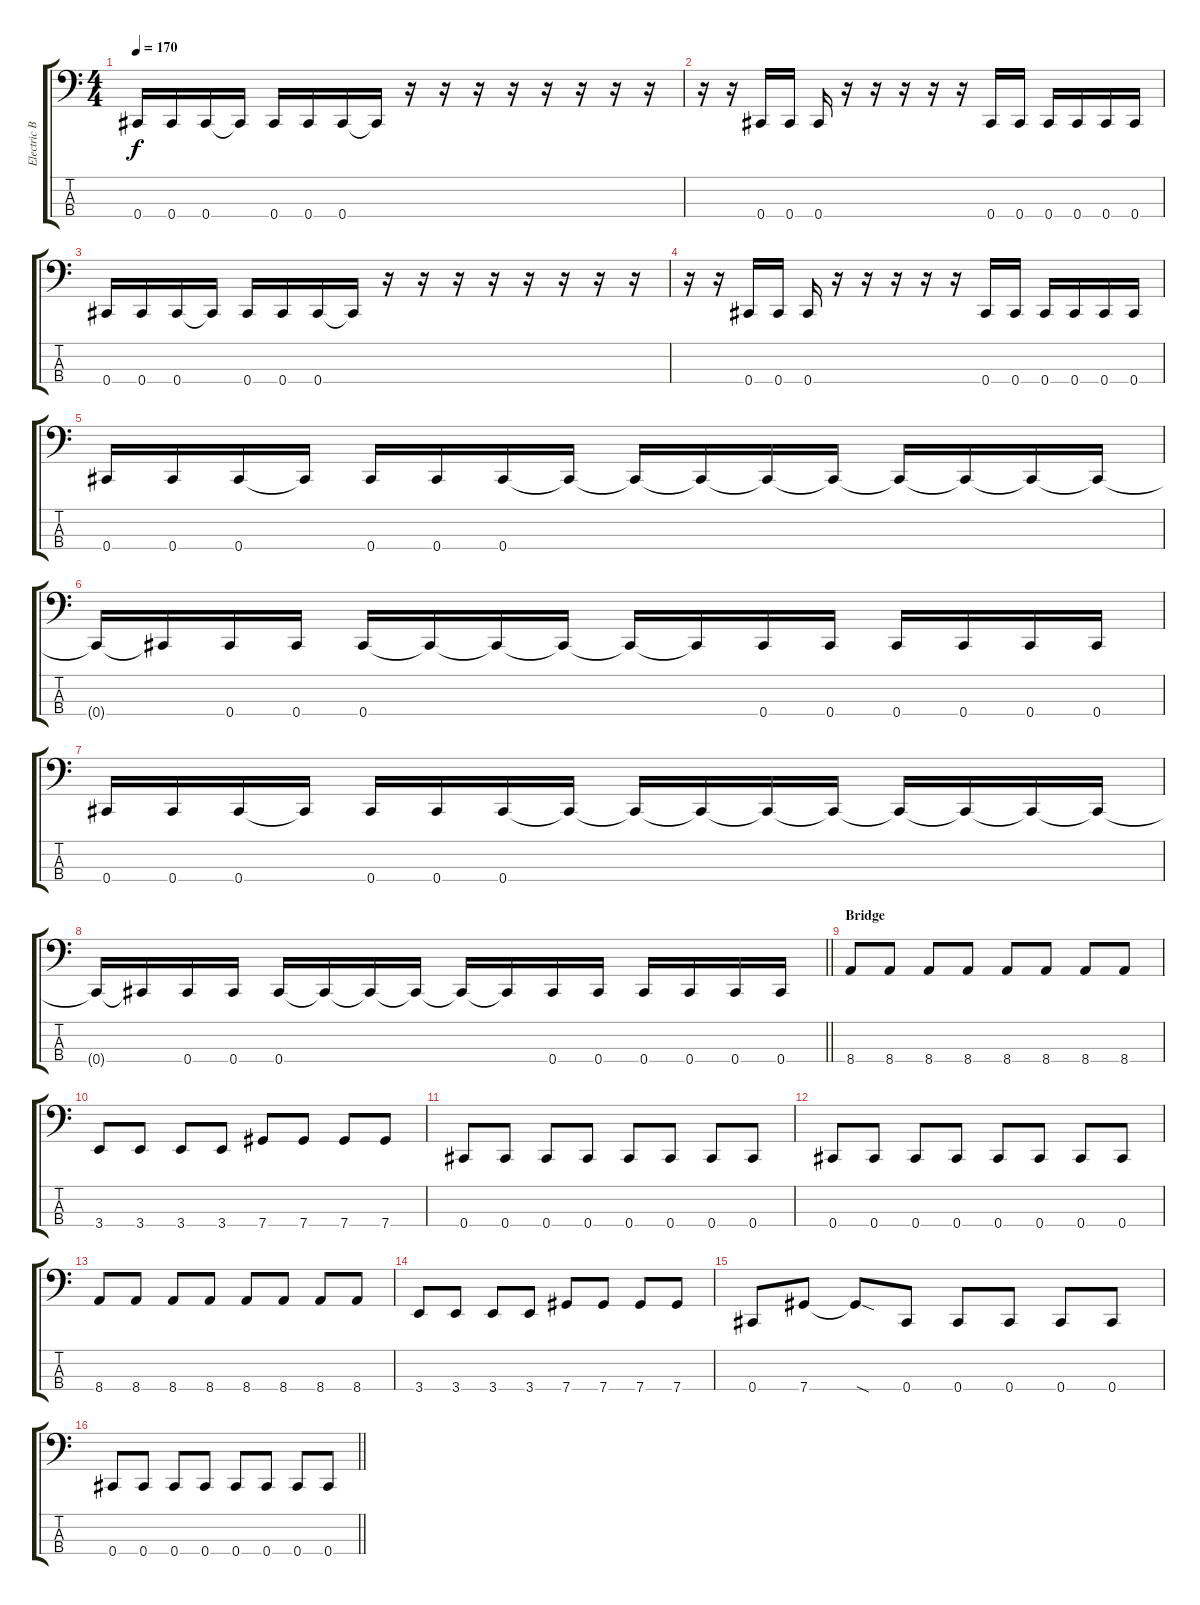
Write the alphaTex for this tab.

\track ("Electric Bass" "Electric B") {instrument electricbasspick}
\staff {score tabs}
\tuning (Gb2 Db2 Ab1 Db1) {hide}
\ts (4 4)
\tempo 170
\clef f4
\ks c
0.4.16{dy f} 0.4.16 0.4.16 0.4{t}.16 0.4.16 0.4.16 0.4.16 0.4{t}.16 r.16 r.16 r.16 r.16 r.16 r.16 r.16 r.16 |
r.16 r.16 0.4.16 0.4.16 0.4.16 r.16 r.16 r.16 r.16 r.16 0.4.16 0.4.16 0.4.16 0.4.16 0.4.16 0.4.16 |
0.4.16 0.4.16 0.4.16 0.4{t}.16 0.4.16 0.4.16 0.4.16 0.4{t}.16 r.16 r.16 r.16 r.16 r.16 r.16 r.16 r.16 |
r.16 r.16 0.4.16 0.4.16 0.4.16 r.16 r.16 r.16 r.16 r.16 0.4.16 0.4.16 0.4.16 0.4.16 0.4.16 0.4.16 |
0.4.16 0.4.16 0.4.16 0.4{t}.16 0.4.16 0.4.16 0.4.16 0.4{t}.16 0.4{t}.16 0.4{t}.16 0.4{t}.16 0.4{t}.16 0.4{t}.16 0.4{t}.16 0.4{t}.16 0.4{t}.16 |
0.4{t}.16 0.4{t}.16 0.4.16 0.4.16 0.4.16 0.4{t}.16 0.4{t}.16 0.4{t}.16 0.4{t}.16 0.4{t}.16 0.4.16 0.4.16 0.4.16 0.4.16 0.4.16 0.4.16 |
0.4.16 0.4.16 0.4.16 0.4{t}.16 0.4.16 0.4.16 0.4.16 0.4{t}.16 0.4{t}.16 0.4{t}.16 0.4{t}.16 0.4{t}.16 0.4{t}.16 0.4{t}.16 0.4{t}.16 0.4{t}.16 |
\barLineRight lightlight
0.4{t}.16 0.4{t}.16 0.4.16 0.4.16 0.4.16 0.4{t}.16 0.4{t}.16 0.4{t}.16 0.4{t}.16 0.4{t}.16 0.4.16 0.4.16 0.4.16 0.4.16 0.4.16 0.4.16 |
\section ("" "Bridge")
8.4.8 8.4.8 8.4.8 8.4.8 8.4.8 8.4.8 8.4.8 8.4.8 |
3.4.8 3.4.8 3.4.8 3.4.8 7.4.8 7.4.8 7.4.8 7.4.8 |
0.4.8 0.4.8 0.4.8 0.4.8 0.4.8 0.4.8 0.4.8 0.4.8 |
0.4.8 0.4.8 0.4.8 0.4.8 0.4.8 0.4.8 0.4.8 0.4.8 |
8.4.8 8.4.8 8.4.8 8.4.8 8.4.8 8.4.8 8.4.8 8.4.8 |
3.4.8 3.4.8 3.4.8 3.4.8 7.4.8 7.4.8 7.4.8 7.4.8 |
0.4.8 7.4.8 7.4{sod t}.8 0.4.8 0.4.8 0.4.8 0.4.8 0.4.8 |
\barLineRight lightlight
0.4.8 0.4.8 0.4.8 0.4.8 0.4.8 0.4.8 0.4.8 0.4.8
